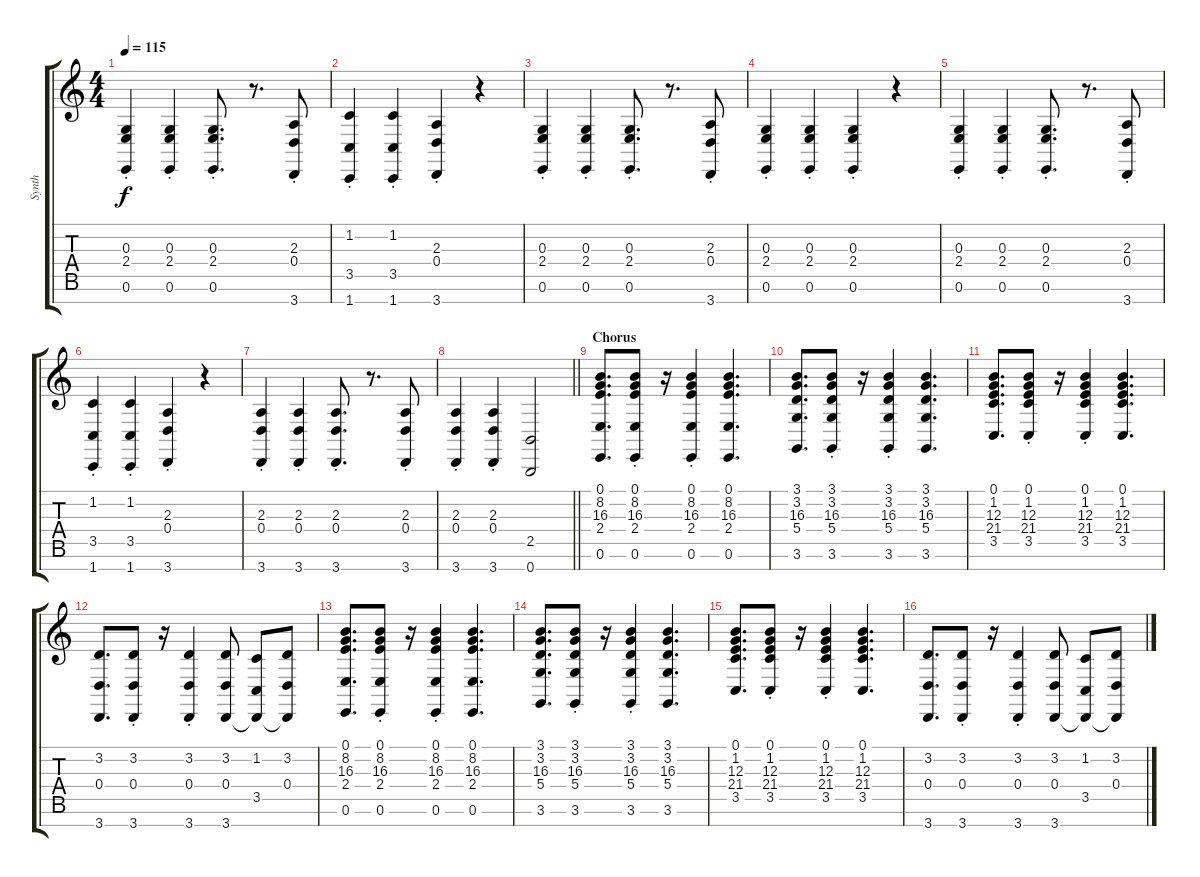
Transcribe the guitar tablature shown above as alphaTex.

\track ("Synth" "Synth") {instrument pad3polysynth}
\staff {score tabs}
\tuning (E4 B3 G3 D3 A2 E2 B1) {hide}
\ts (4 4)
\tempo 115
\clef g2
\ks c
(0.3{st} 2.4{st} 0.6{st}).4{dy f} (0.3{st} 2.4{st} 0.6{st}).4 (0.3{st} 2.4{st} 0.6{st}).8{d} r.8{d} (2.3{st} 0.4{st} 3.7{st}).8 |
(1.2{st} 3.5{st} 1.7{st}).4 (1.2{st} 3.5{st} 1.7{st}).4 (2.3{st} 0.4{st} 3.7{st}).4 r.4 |
(0.3{st} 2.4{st} 0.6{st}).4 (0.3{st} 2.4{st} 0.6{st}).4 (0.3{st} 2.4{st} 0.6{st}).8{d} r.8{d} (2.3{st} 0.4{st} 3.7{st}).8 |
(0.3{st} 2.4{st} 0.6{st}).4 (0.3{st} 2.4{st} 0.6{st}).4 (0.3{st} 2.4{st} 0.6{st}).4 r.4 |
(0.3{st} 2.4{st} 0.6{st}).4 (0.3{st} 2.4{st} 0.6{st}).4 (0.3{st} 2.4{st} 0.6{st}).8{d} r.8{d} (2.3{st} 0.4{st} 3.7{st}).8 |
(1.2{st} 3.5{st} 1.7{st}).4 (1.2{st} 3.5{st} 1.7{st}).4 (2.3{st} 0.4{st} 3.7{st}).4 r.4 |
(2.3{st} 0.4{st} 3.7{st}).4 (2.3{st} 0.4{st} 3.7{st}).4 (2.3{st} 0.4{st} 3.7{st}).8{d} r.8{d} (2.3{st} 0.4{st} 3.7{st}).8 |
\barLineRight lightlight
(2.3{st} 0.4{st} 3.7{st}).4 (2.3{st} 0.4{st} 3.7{st}).4 (2.5 0.7).2 |
\section ("" "Chorus")
(0.1 8.2 16.3 2.4 0.6).8{d instrument pad3polysynth} (0.1{st} 8.2{st} 16.3{st} 2.4{st} 0.6{st}).8 r.16 (0.1{st} 8.2{st} 16.3{st} 2.4{st} 0.6{st}).4 (0.1 8.2 16.3 2.4 0.6).4{d} |
(3.1 3.2 16.3 5.4 3.6).8{d} (3.1{st} 3.2{st} 16.3{st} 5.4{st} 3.6{st}).8 r.16 (3.1{st} 3.2{st} 16.3{st} 5.4{st} 3.6{st}).4 (3.1 3.2 16.3 5.4 3.6).4{d} |
(0.1 1.2 12.3 21.4 3.5).8{d} (0.1{st} 1.2{st} 12.3{st} 21.4{st} 3.5{st}).8 r.16 (0.1{st} 1.2{st} 12.3{st} 21.4{st} 3.5{st}).4 (0.1 1.2 12.3 21.4 3.5).4{d} |
(3.2 0.4 3.7).8{d} (3.2{st} 0.4{st} 3.7{st}).8 r.16 (3.2{st} 0.4{st} 3.7{st}).4 (3.2 0.4 3.7).8 (1.2 3.5 3.7{t}).8 (3.2 0.4 3.7{t}).8 |
(0.1 8.2 16.3 2.4 0.6).8{d} (0.1{st} 8.2{st} 16.3{st} 2.4{st} 0.6{st}).8 r.16 (0.1{st} 8.2{st} 16.3{st} 2.4{st} 0.6{st}).4 (0.1 8.2 16.3 2.4 0.6).4{d} |
(3.1 3.2 16.3 5.4 3.6).8{d} (3.1{st} 3.2{st} 16.3{st} 5.4{st} 3.6{st}).8 r.16 (3.1{st} 3.2{st} 16.3{st} 5.4{st} 3.6{st}).4 (3.1 3.2 16.3 5.4 3.6).4{d} |
(0.1 1.2 12.3 21.4 3.5).8{d} (0.1{st} 1.2{st} 12.3{st} 21.4{st} 3.5{st}).8 r.16 (0.1{st} 1.2{st} 12.3{st} 21.4{st} 3.5{st}).4 (0.1 1.2 12.3 21.4 3.5).4{d} |
(3.2 0.4 3.7).8{d} (3.2{st} 0.4{st} 3.7{st}).8 r.16 (3.2{st} 0.4{st} 3.7{st}).4 (3.2 0.4 3.7).8 (1.2 3.5 3.7{t}).8 (3.2 0.4 3.7{t}).8
